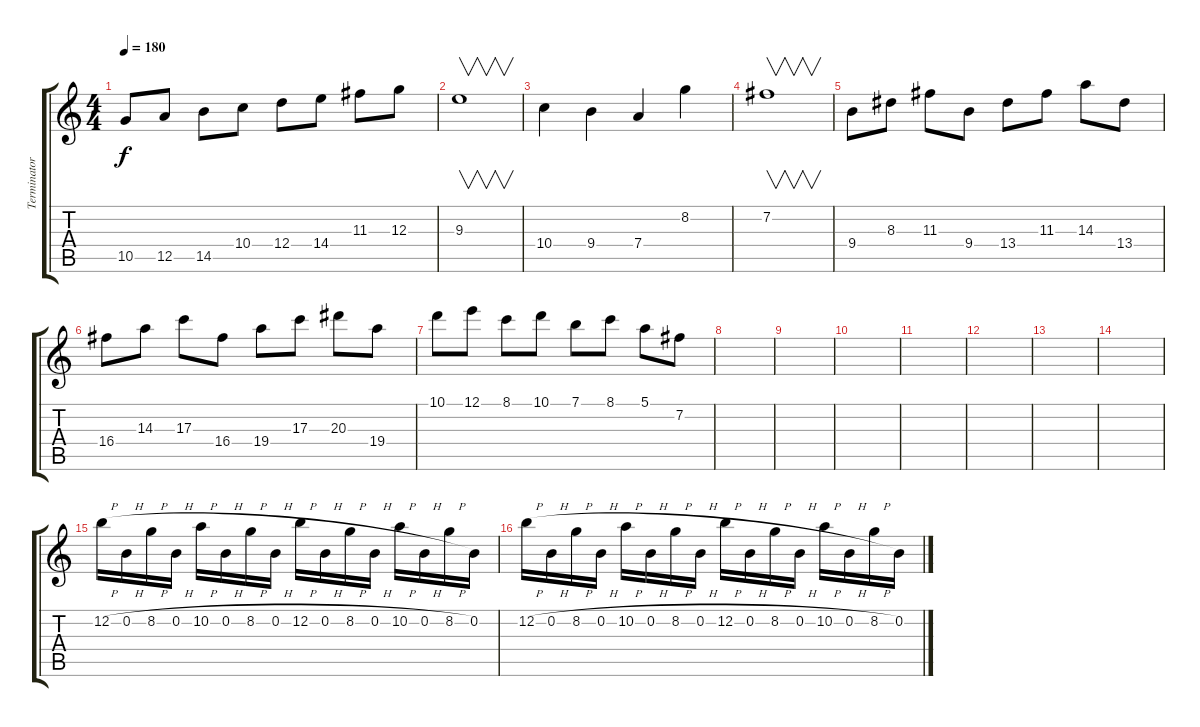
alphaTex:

\track ("Terminator" "Terminator") {instrument distortionguitar}
\staff {score tabs}
\tuning (E4 B3 G3 D3 A2 E2) {hide}
\ts (4 4)
\tempo 180
\clef g2
\ks c
10.5.8{dy f} 12.5.8 14.5.8 10.4.8 12.4.8 14.4.8 11.3.8 12.3.8 |
9.3.1{v} |
10.4.4 9.4.4 7.4.4 8.2.4 |
7.2.1{v} |
9.4.8 8.3.8 11.3.8 9.4.8 13.4.8 11.3.8 14.3.8 13.4.8 |
16.4.8 14.3.8 17.3.8 16.4.8 19.4.8 17.3.8 20.3.8 19.4.8 |
10.1.8 12.1.8 8.1.8 10.1.8 7.1.8 8.1.8 5.1.8 7.2.8 |
|
|
|
|
|
|
|
12.2{h}.16 0.2{h}.16 8.2{h}.16 0.2{h}.16 10.2{h}.16 0.2{h}.16 8.2{h}.16 0.2{h}.16 12.2{h}.16 0.2{h}.16 8.2{h}.16 0.2{h}.16 10.2{h}.16 0.2{h}.16 8.2{h}.16 0.2.16 |
12.2{h}.16 0.2{h}.16 8.2{h}.16 0.2{h}.16 10.2{h}.16 0.2{h}.16 8.2{h}.16 0.2{h}.16 12.2{h}.16 0.2{h}.16 8.2{h}.16 0.2{h}.16 10.2{h}.16 0.2{h}.16 8.2{h}.16 0.2.16
